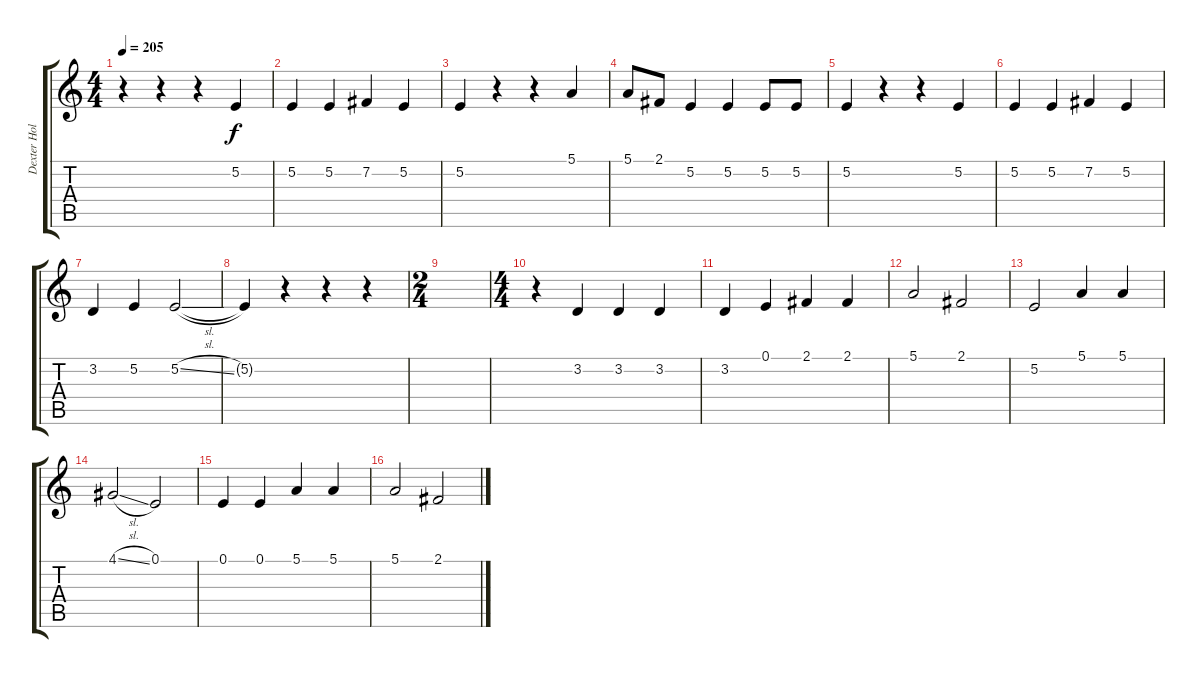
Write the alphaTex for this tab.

\track ("Dexter Holland - Vocals" "Dexter Hol") {instrument altosax}
\staff {score tabs}
\tuning (E4 B3 G3 D3 A2 E2) {hide}
\ts (4 4)
\tempo 205
\clef g2
\ks c
r.4{dy f} r.4 r.4 5.2.4 |
5.2.4 5.2.4 7.2.4 5.2.4 |
5.2.4 r.4 r.4 5.1.4 |
5.1.8 2.1.8 5.2.4 5.2.4 5.2.8 5.2.8 |
5.2.4 r.4 r.4 5.2.4 |
5.2.4 5.2.4 7.2.4 5.2.4 |
3.2.4 5.2.4 5.2{sl}.2 |
5.2{t}.4 r.4 r.4 r.4 |
\ts (2 4)
|
\ts (4 4)
r.4 3.2.4 3.2.4 3.2.4 |
3.2.4 0.1.4 2.1.4 2.1.4 |
5.1.2 2.1.2 |
5.2.2 5.1.4 5.1.4 |
4.1{sl}.2 0.1.2 |
0.1.4 0.1.4 5.1.4 5.1.4 |
5.1.2 2.1.2
